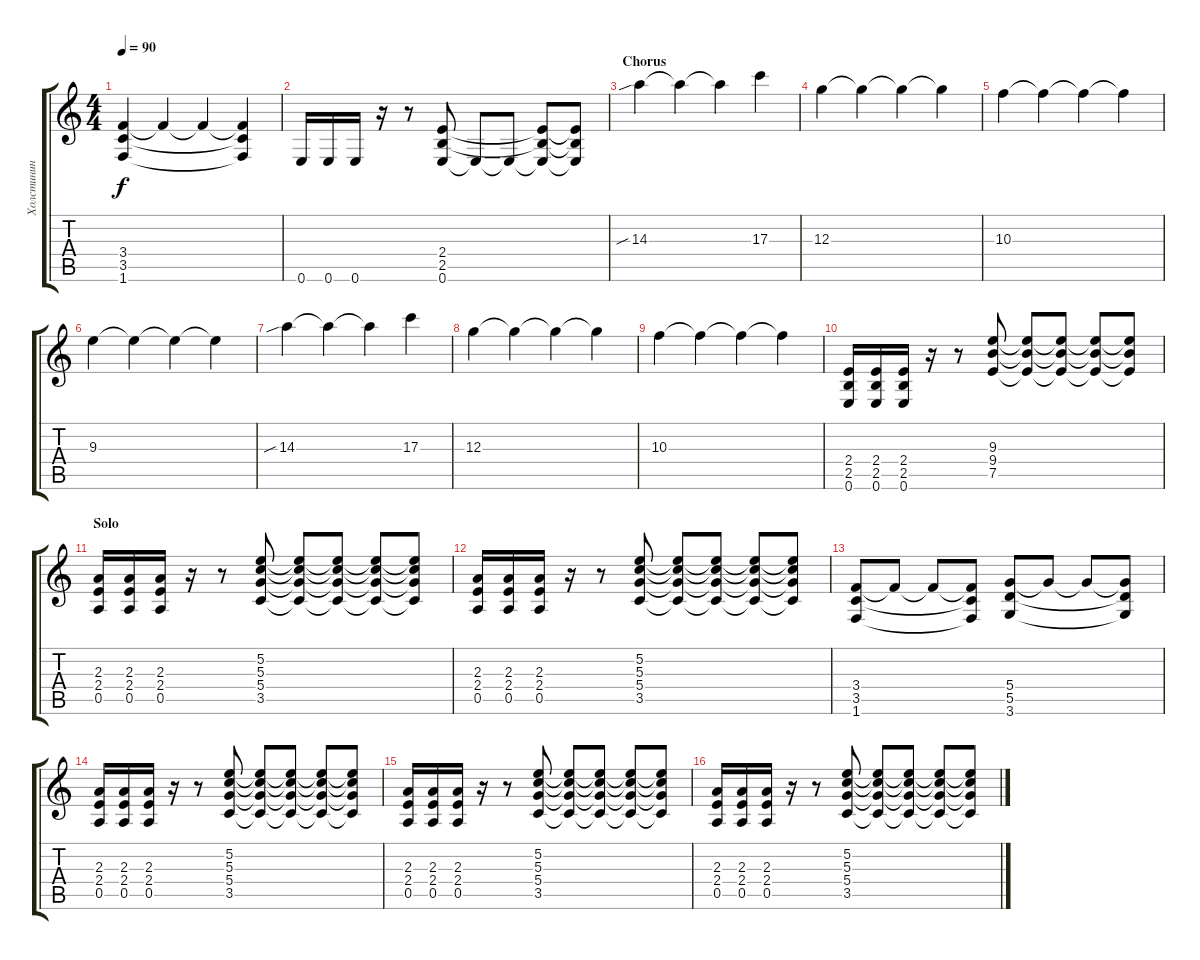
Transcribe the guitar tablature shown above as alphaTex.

\track ("Холстинин (Guitar 2)" "Холстинин ") {instrument distortionguitar}
\staff {score tabs}
\tuning (E4 B3 G3 D3 A2 E2) {hide}
\ts (4 4)
\tempo 90
\clef g2
\ks c
(3.4 3.5 1.6).4{dy f} 3.4{t}.4 3.4{t}.4 (3.4{t} 3.5{t} 1.6{t}).4 |
0.6.16 0.6.16 0.6.16 r.16 r.8 (2.4 2.5 0.6).8 0.6{t}.8 0.6{t}.8 (2.4{t} 2.5{t} 0.6{t}).8 (2.4{t} 2.5{t} 0.6{t}).8 |
\section ("" "Chorus")
14.3{sib}.4 14.3{t}.4 14.3{t}.4 17.3.4 |
12.3.4 12.3{t}.4 12.3{t}.4 12.3{t}.4 |
10.3.4 10.3{t}.4 10.3{t}.4 10.3{t}.4 |
9.3.4 9.3{t}.4 9.3{t}.4 9.3{t}.4 |
14.3{sib}.4 14.3{t}.4 14.3{t}.4 17.3.4 |
12.3.4 12.3{t}.4 12.3{t}.4 12.3{t}.4 |
10.3.4 10.3{t}.4 10.3{t}.4 10.3{t}.4 |
(2.4 2.5 0.6).16 (2.4 2.5 0.6).16 (2.4 2.5 0.6).16 r.16 r.8 (9.3 9.4 7.5).8 (9.3{t} 9.4{t} 7.5{t}).8 (9.3{t} 9.4{t} 7.5{t}).8 (9.3{t} 9.4{t} 7.5{t}).8 (9.3{t} 9.4{t} 7.5{t}).8 |
\section ("" "Solo")
(2.3 2.4 0.5).16 (2.3 2.4 0.5).16 (2.3 2.4 0.5).16 r.16 r.8 (5.2 5.3 5.4 3.5).8 (5.2{t} 5.3{t} 5.4{t} 3.5{t}).8 (5.2{t} 5.3{t} 5.4{t} 3.5{t}).8 (5.2{t} 5.3{t} 5.4{t} 3.5{t}).8 (5.2{t} 5.3{t} 5.4{t} 3.5{t}).8 |
(2.3 2.4 0.5).16 (2.3 2.4 0.5).16 (2.3 2.4 0.5).16 r.16 r.8 (5.2 5.3 5.4 3.5).8 (5.2{t} 5.3{t} 5.4{t} 3.5{t}).8 (5.2{t} 5.3{t} 5.4{t} 3.5{t}).8 (5.2{t} 5.3{t} 5.4{t} 3.5{t}).8 (5.2{t} 5.3{t} 5.4{t} 3.5{t}).8 |
(3.4 3.5 1.6).8 3.4{t}.8 3.4{t}.8 (3.4{t} 3.5{t} 1.6{t}).8 (5.4 5.5 3.6).8 5.4{t}.8 5.4{t}.8 (5.4{t} 5.5{t} 3.6{t}).8 |
(2.3 2.4 0.5).16 (2.3 2.4 0.5).16 (2.3 2.4 0.5).16 r.16 r.8 (5.2 5.3 5.4 3.5).8 (5.2{t} 5.3{t} 5.4{t} 3.5{t}).8 (5.2{t} 5.3{t} 5.4{t} 3.5{t}).8 (5.2{t} 5.3{t} 5.4{t} 3.5{t}).8 (5.2{t} 5.3{t} 5.4{t} 3.5{t}).8 |
(2.3 2.4 0.5).16 (2.3 2.4 0.5).16 (2.3 2.4 0.5).16 r.16 r.8 (5.2 5.3 5.4 3.5).8 (5.2{t} 5.3{t} 5.4{t} 3.5{t}).8 (5.2{t} 5.3{t} 5.4{t} 3.5{t}).8 (5.2{t} 5.3{t} 5.4{t} 3.5{t}).8 (5.2{t} 5.3{t} 5.4{t} 3.5{t}).8 |
(2.3 2.4 0.5).16 (2.3 2.4 0.5).16 (2.3 2.4 0.5).16 r.16 r.8 (5.2 5.3 5.4 3.5).8 (5.2{t} 5.3{t} 5.4{t} 3.5{t}).8 (5.2{t} 5.3{t} 5.4{t} 3.5{t}).8 (5.2{t} 5.3{t} 5.4{t} 3.5{t}).8 (5.2{t} 5.3{t} 5.4{t} 3.5{t}).8
